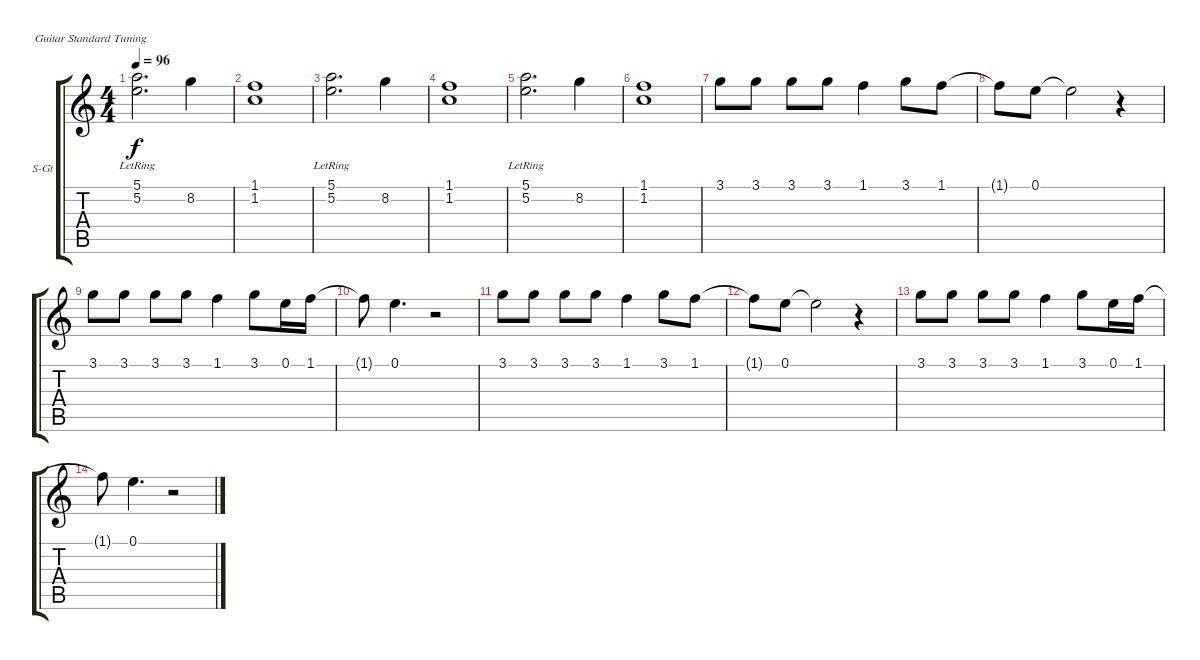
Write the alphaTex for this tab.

\defaultSystemsLayout 4
\bracketExtendMode groupsimilarinstruments
\firstSystemTrackNameOrientation horizontal
\otherSystemsTrackNameOrientation horizontal
\track ("Backing Vox" "S-Gt") {instrument acousticguitarsteel}
\staff {score tabs}
\tuning (E4 B3 G3 D3 A2 E2)
\ts (4 4)
\tempo 96
\clef g2
\ks c
(5.1{lr} 5.2{lr}).2{d dy f} 8.2.4 |
(1.1 1.2).1 |
(5.1{lr} 5.2{lr}).2{d} 8.2.4 |
(1.1 1.2).1 |
(5.1{lr} 5.2{lr}).2{d} 8.2.4 |
(1.1 1.2).1 |
3.1.8 3.1.8 3.1.8 3.1.8 1.1.4 3.1.8 1.1.8 |
1.1{t}.8 0.1.8 0.1{t}.2 r.4 |
3.1.8 3.1.8 3.1.8 3.1.8 1.1.4 3.1.8 0.1.16 1.1.16 |
1.1{t}.8 0.1.4{d} r.2 |
3.1.8 3.1.8 3.1.8 3.1.8 1.1.4 3.1.8 1.1.8 |
1.1{t}.8 0.1.8 0.1{t}.2 r.4 |
3.1.8 3.1.8 3.1.8 3.1.8 1.1.4 3.1.8 0.1.16 1.1.16 |
1.1{t}.8 0.1.4{d} r.2
